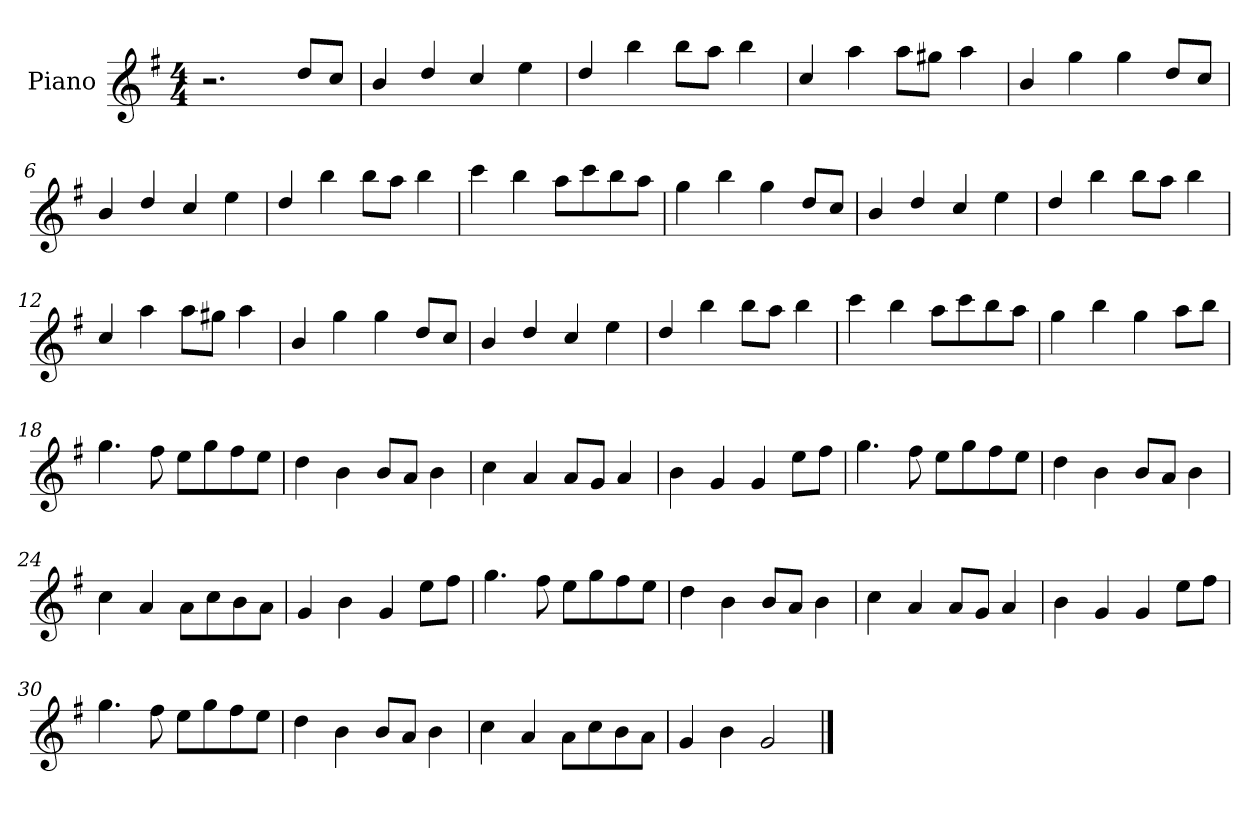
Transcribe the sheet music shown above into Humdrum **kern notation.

**kern
*part1
*staff1
*I"Piano
*I'Pno
*clefG2
*k[f#]
*M4/4
=1
2.r
8dd/L
8cc/J
=2
4b/
4dd/
4cc/
4ee\
=3
4dd/
4bb\
8bb\L
8aa\J
4bb\
=4
4cc/
4aa\
8aa\L
8gg#X\J
4aa\
=5
4b/
4gg\
4gg\
8dd/L
8cc/J
=6
4b/
4dd/
4cc/
4ee\
=7
4dd/
4bb\
8bb\L
8aa\J
4bb\
=8
4ccc\
4bb\
8aa\L
8ccc\
8bb\
8aa\J
=9
4gg\
4bb\
4gg\
8dd/L
8cc/J
=10
4b/
4dd/
4cc/
4ee\
=11
4dd/
4bb\
8bb\L
8aa\J
4bb\
=12
4cc/
4aa\
8aa\L
8gg#X\J
4aa\
=13
4b/
4gg\
4gg\
8dd/L
8cc/J
=14
4b/
4dd/
4cc/
4ee\
=15
4dd/
4bb\
8bb\L
8aa\J
4bb\
=16
4ccc\
4bb\
8aa\L
8ccc\
8bb\
8aa\J
=17
4gg\
4bb\
4gg\
8aa\L
8bb\J
=18
4.gg\
8ff#\
8ee\L
8gg\
8ff#\
8ee\J
=19
4dd\
4b\
8b/L
8a/J
4b\
=20
4cc\
4a/
8a/L
8g/J
4a/
=21
4b\
4g/
4g/
8ee\L
8ff#\J
=22
4.gg\
8ff#\
8ee\L
8gg\
8ff#\
8ee\J
=23
4dd\
4b\
8b/L
8a/J
4b\
=24
4cc\
4a/
8a\L
8cc\
8b\
8a\J
=25
4g/
4b\
4g/
8ee\L
8ff#\J
=26
4.gg\
8ff#\
8ee\L
8gg\
8ff#\
8ee\J
=27
4dd\
4b\
8b/L
8a/J
4b\
=28
4cc\
4a/
8a/L
8g/J
4a/
=29
4b\
4g/
4g/
8ee\L
8ff#\J
=30
4.gg\
8ff#\
8ee\L
8gg\
8ff#\
8ee\J
=31
4dd\
4b\
8b/L
8a/J
4b\
=32
4cc\
4a/
8a\L
8cc\
8b\
8a\J
=33
4g/
4b\
2g/
==
*-
